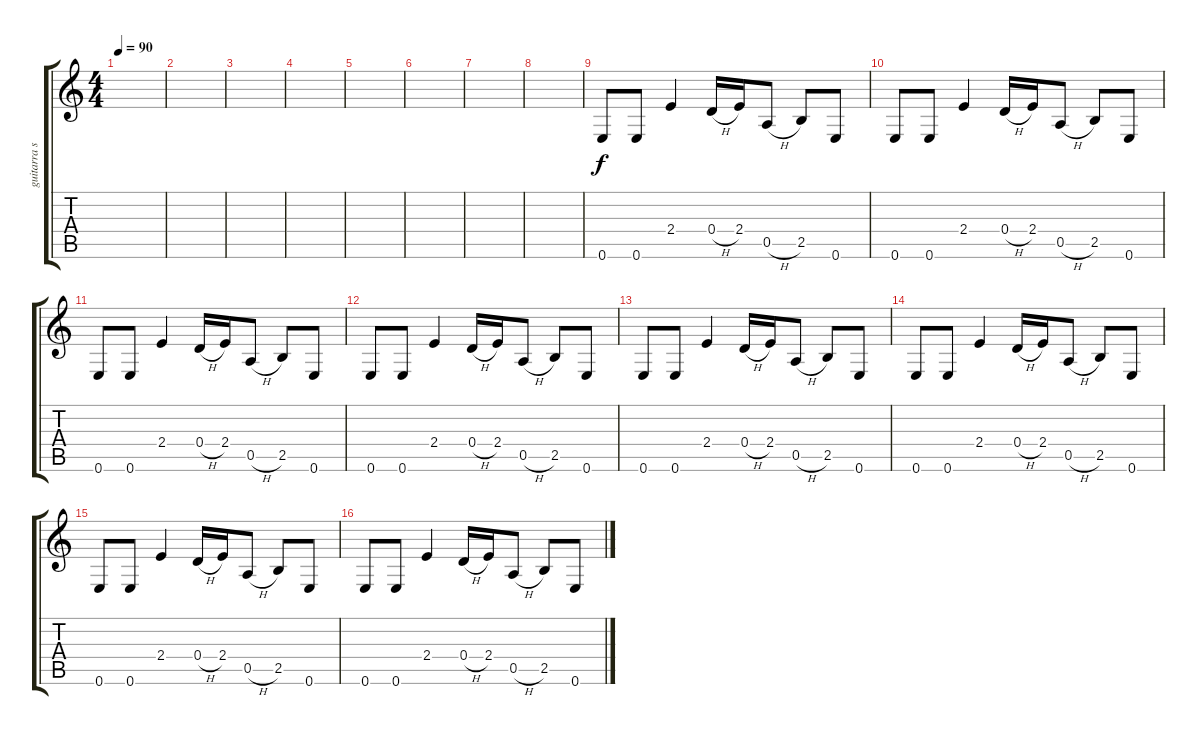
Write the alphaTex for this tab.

\track ("guitarra solo" "guitarra s") {instrument distortionguitar}
\staff {score tabs}
\tuning (E4 B3 G3 D3 A2 E2) {hide}
\ts (4 4)
\tempo 90
\clef g2
\ks c
|
|
|
|
|
|
|
|
0.6.8 0.6.8 2.4.4 0.4{h}.16 2.4.16 0.5{h}.8 2.5.8 0.6.8 |
0.6.8 0.6.8 2.4.4 0.4{h}.16 2.4.16 0.5{h}.8 2.5.8 0.6.8 |
0.6.8 0.6.8 2.4.4 0.4{h}.16 2.4.16 0.5{h}.8 2.5.8 0.6.8 |
0.6.8 0.6.8 2.4.4 0.4{h}.16 2.4.16 0.5{h}.8 2.5.8 0.6.8 |
0.6.8 0.6.8 2.4.4 0.4{h}.16 2.4.16 0.5{h}.8 2.5.8 0.6.8 |
0.6.8 0.6.8 2.4.4 0.4{h}.16 2.4.16 0.5{h}.8 2.5.8 0.6.8 |
0.6.8 0.6.8 2.4.4 0.4{h}.16 2.4.16 0.5{h}.8 2.5.8 0.6.8 |
0.6.8 0.6.8 2.4.4 0.4{h}.16 2.4.16 0.5{h}.8 2.5.8 0.6.8
